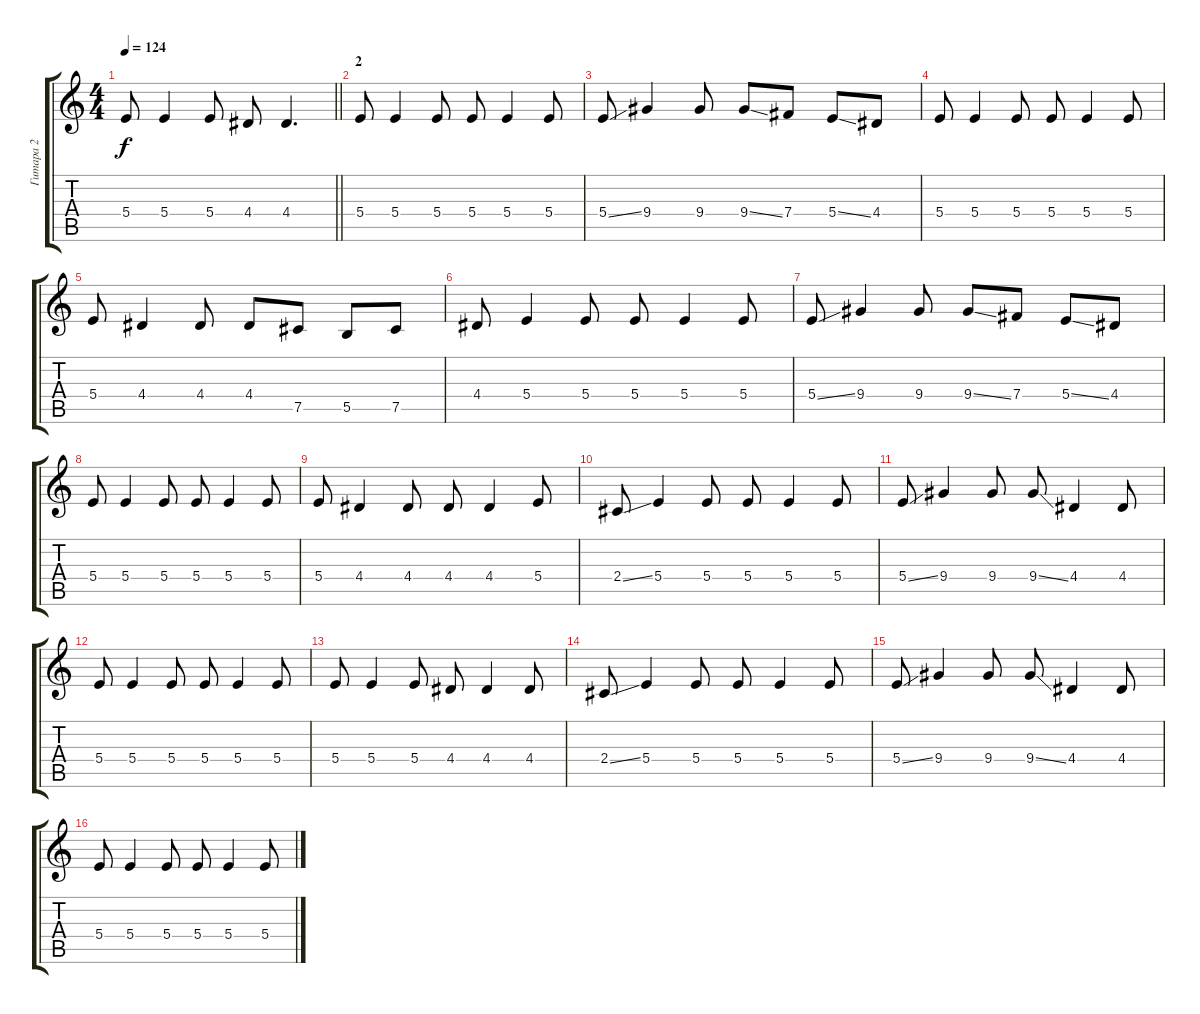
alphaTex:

\track ("Гитара 2" "Гитара 2") {instrument distortionguitar}
\staff {score tabs}
\tuning (Db4 Ab3 E3 B2 Gb2 Db2) {hide}
\ts (4 4)
\tempo 124
\clef g2
\barLineRight lightlight
\ks c
5.4.8{dy f} 5.4.4 5.4.8 4.4.8 4.4.4{d} |
\section ("" "2")
5.4.8 5.4.4 5.4.8 5.4.8 5.4.4 5.4.8 |
5.4{ss}.8 9.4.4 9.4.8 9.4{ss}.8 7.4.8 5.4{ss}.8 4.4.8 |
5.4.8 5.4.4 5.4.8 5.4.8 5.4.4 5.4.8 |
5.4.8 4.4.4 4.4.8 4.4.8 7.5.8 5.5.8 7.5.8 |
4.4.8 5.4.4 5.4.8 5.4.8 5.4.4 5.4.8 |
5.4{ss}.8 9.4.4 9.4.8 9.4{ss}.8 7.4.8 5.4{ss}.8 4.4.8 |
5.4.8 5.4.4 5.4.8 5.4.8 5.4.4 5.4.8 |
5.4.8 4.4.4 4.4.8 4.4.8 4.4.4 5.4.8 |
2.4{ss}.8 5.4.4 5.4.8 5.4.8 5.4.4 5.4.8 |
5.4{ss}.8 9.4.4 9.4.8 9.4{ss}.8 4.4.4 4.4.8 |
5.4.8 5.4.4 5.4.8 5.4.8 5.4.4 5.4.8 |
5.4.8 5.4.4 5.4.8 4.4.8 4.4.4 4.4.8 |
2.4{ss}.8 5.4.4 5.4.8 5.4.8 5.4.4 5.4.8 |
5.4{ss}.8 9.4.4 9.4.8 9.4{ss}.8 4.4.4 4.4.8 |
5.4.8 5.4.4 5.4.8 5.4.8 5.4.4 5.4.8
